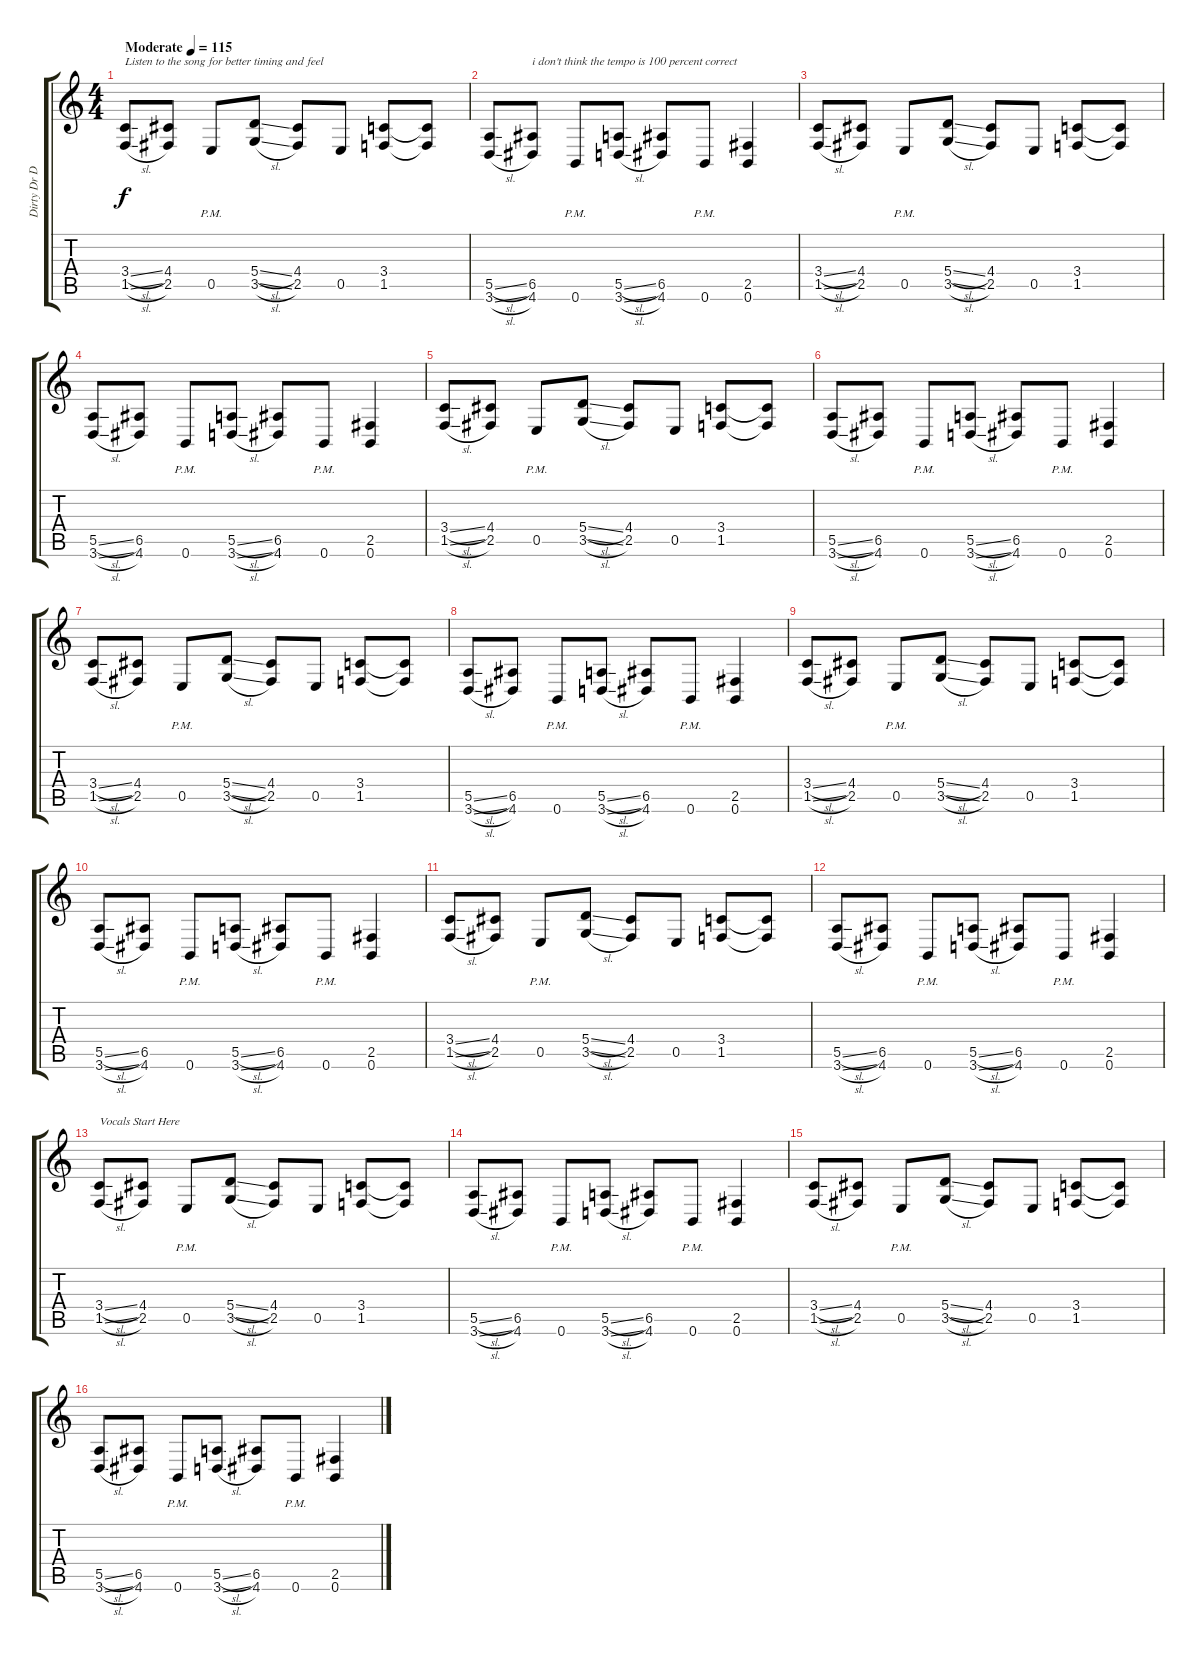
\track ("Dirty Dr Dente" "Dirty Dr D") {instrument distortionguitar}
\staff {score tabs}
\tuning (B3 Gb3 D3 A2 E2 B1) {hide}
\ts (4 4)
\tempo (115 "Moderate")
\clef g2
\ks c
(3.4{sl} 1.5{sl}).8{txt "Listen to the song for better timing and feel" dy f instrument distortionguitar} (4.4 2.5).8 0.5{pm}.8 (5.4{sl} 3.5{sl}).8 (4.4 2.5).8 0.5.8 (3.4 1.5).8 (3.4{t} 1.5{t}).8 |
(5.5{sl} 3.6{sl}).8 (6.5 4.6).8{txt "i don't think the tempo is 100 percent correct"} 0.6{pm}.8 (5.5{sl} 3.6{sl}).8 (6.5 4.6).8 0.6{pm}.8 (2.5 0.6).4 |
(3.4{sl} 1.5{sl}).8 (4.4 2.5).8 0.5{pm}.8 (5.4{sl} 3.5{sl}).8 (4.4 2.5).8 0.5.8 (3.4 1.5).8 (3.4{t} 1.5{t}).8 |
(5.5{sl} 3.6{sl}).8 (6.5 4.6).8 0.6{pm}.8 (5.5{sl} 3.6{sl}).8 (6.5 4.6).8 0.6{pm}.8 (2.5 0.6).4 |
(3.4{sl} 1.5{sl}).8 (4.4 2.5).8 0.5{pm}.8 (5.4{sl} 3.5{sl}).8 (4.4 2.5).8 0.5.8 (3.4 1.5).8 (3.4{t} 1.5{t}).8 |
(5.5{sl} 3.6{sl}).8 (6.5 4.6).8 0.6{pm}.8 (5.5{sl} 3.6{sl}).8 (6.5 4.6).8 0.6{pm}.8 (2.5 0.6).4 |
(3.4{sl} 1.5{sl}).8 (4.4 2.5).8 0.5{pm}.8 (5.4{sl} 3.5{sl}).8 (4.4 2.5).8 0.5.8 (3.4 1.5).8 (3.4{t} 1.5{t}).8 |
(5.5{sl} 3.6{sl}).8 (6.5 4.6).8 0.6{pm}.8 (5.5{sl} 3.6{sl}).8 (6.5 4.6).8 0.6{pm}.8 (2.5 0.6).4 |
(3.4{sl} 1.5{sl}).8 (4.4 2.5).8 0.5{pm}.8 (5.4{sl} 3.5{sl}).8 (4.4 2.5).8 0.5.8 (3.4 1.5).8 (3.4{t} 1.5{t}).8 |
(5.5{sl} 3.6{sl}).8 (6.5 4.6).8 0.6{pm}.8 (5.5{sl} 3.6{sl}).8 (6.5 4.6).8 0.6{pm}.8 (2.5 0.6).4 |
(3.4{sl} 1.5{sl}).8 (4.4 2.5).8 0.5{pm}.8 (5.4{sl} 3.5{sl}).8 (4.4 2.5).8 0.5.8 (3.4 1.5).8 (3.4{t} 1.5{t}).8 |
(5.5{sl} 3.6{sl}).8 (6.5 4.6).8 0.6{pm}.8 (5.5{sl} 3.6{sl}).8 (6.5 4.6).8 0.6{pm}.8 (2.5 0.6).4 |
(3.4{sl} 1.5{sl}).8{txt "Vocals Start Here"} (4.4 2.5).8 0.5{pm}.8 (5.4{sl} 3.5{sl}).8 (4.4 2.5).8 0.5.8 (3.4 1.5).8 (3.4{t} 1.5{t}).8 |
(5.5{sl} 3.6{sl}).8 (6.5 4.6).8 0.6{pm}.8 (5.5{sl} 3.6{sl}).8 (6.5 4.6).8 0.6{pm}.8 (2.5 0.6).4 |
(3.4{sl} 1.5{sl}).8 (4.4 2.5).8 0.5{pm}.8 (5.4{sl} 3.5{sl}).8 (4.4 2.5).8 0.5.8 (3.4 1.5).8 (3.4{t} 1.5{t}).8 |
(5.5{sl} 3.6{sl}).8 (6.5 4.6).8 0.6{pm}.8 (5.5{sl} 3.6{sl}).8 (6.5 4.6).8 0.6{pm}.8 (2.5 0.6).4
